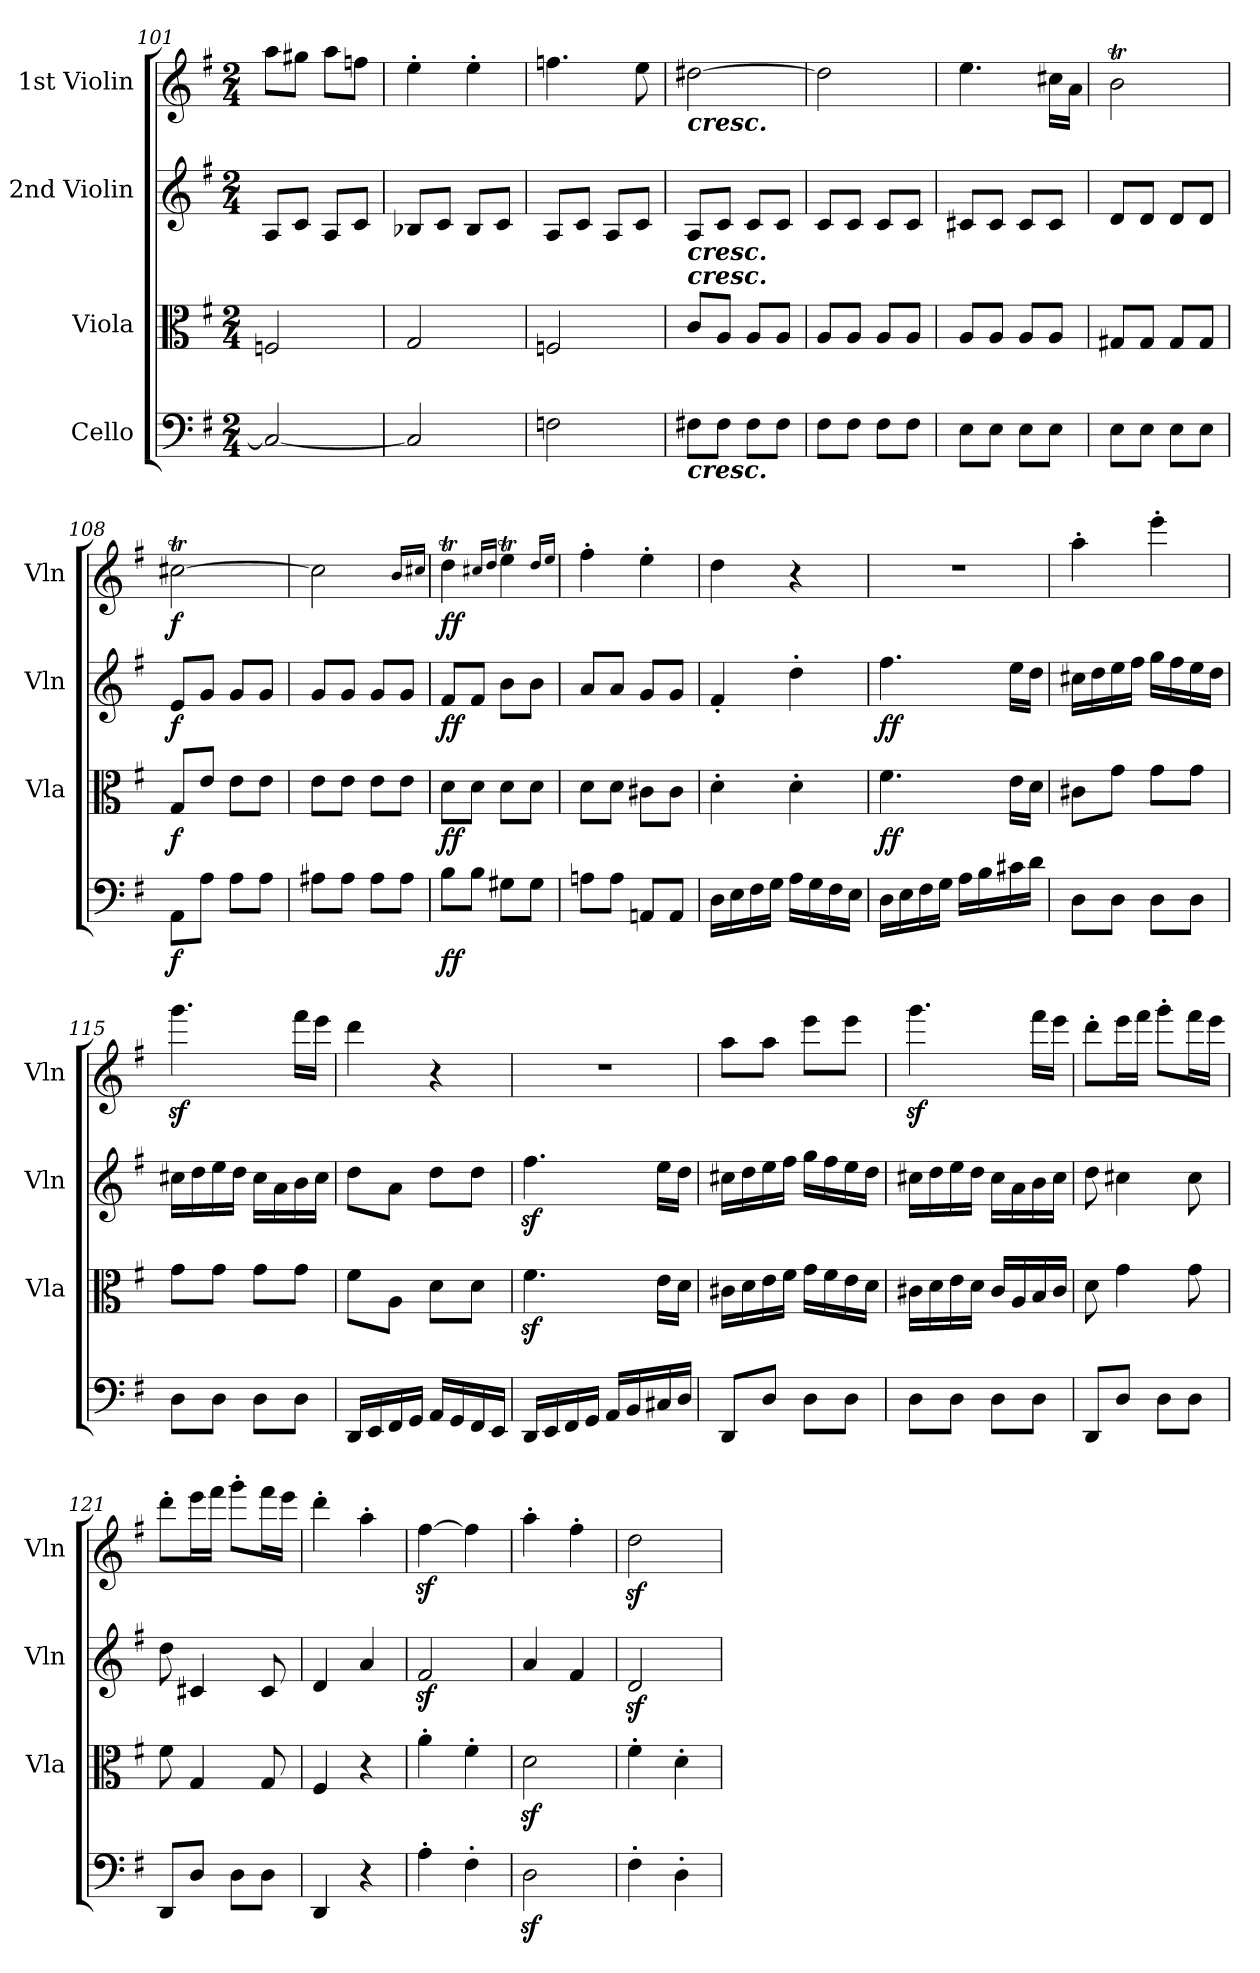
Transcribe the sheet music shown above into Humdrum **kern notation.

**kern	**dynam	**kern	**dynam	**kern	**dynam	**kern	**dynam
*part4	*part4	*part3	*part3	*part2	*part2	*part1	*part1
*staff4	*staff4	*staff3	*staff3	*staff2	*staff2	*staff1	*staff1
*I"Cello	*	*I"Viola	*	*I"2nd Violin	*	*I"1st Violin	*
*	*	*I'Vla	*	*I'Vln	*	*I'Vln	*
*clefF4	*	*clefC3	*	*clefG2	*	*clefG2	*
*k[f#]	*	*k[f#]	*	*k[f#]	*	*k[f#]	*
*G:	*	*G:	*	*G:	*	*G:	*
*M2/4	*	*M2/4	*	*M2/4	*	*M2/4	*
=101	=101	=101	=101	=101	=101	=101	=101
2C/_	.	2Fn/	.	8A/L	.	8aa\L	.
.	.	.	.	8c/J	.	8gg#X\J	.
.	.	.	.	8A/L	.	8aa\L	.
.	.	.	.	8c/J	.	8ffn\J	.
!!LO:PB:g=z
=102	=102	=102	=102	=102	=102	=102	=102
2C/]	.	2G/	.	8B-X/L	.	4ee'\	.
.	.	.	.	8c/J	.	.	.
.	.	.	.	8B-/L	.	4ee'\	.
.	.	.	.	8c/J	.	.	.
=103	=103	=103	=103	=103	=103	=103	=103
2Fn\	.	2Fn/	.	8A/L	.	4.ffn\	.
.	.	.	.	8c/J	.	.	.
.	.	.	.	8A/L	.	.	.
.	.	.	.	8c/J	.	8ee\	.
=104	=104	=104	=104	=104	=104	=104	=104
!	!	!	!	!	!	!LO:TX:b:Bi:t=cresc.	!
!	!	!	!	!LO:TX:b:Bi:t=cresc.	!	!	!
!	!	!LO:TX:a:Bi:t=cresc.	!	!	!	!	!
!LO:TX:b:Bi:t=cresc.	!	!	!	!	!	!	!
8F#X\L	.	8c/L	.	8A/L	.	[2dd#X\	.
8F#\J	.	8A/J	.	8c/J	.	.	.
8F#\L	.	8A/L	.	8c/L	.	.	.
8F#\J	.	8A/J	.	8c/J	.	.	.
=105	=105	=105	=105	=105	=105	=105	=105
8F#\L	.	8A/L	.	8c/L	.	2dd#\]	.
8F#\J	.	8A/J	.	8c/J	.	.	.
8F#\L	.	8A/L	.	8c/L	.	.	.
8F#\J	.	8A/J	.	8c/J	.	.	.
=106	=106	=106	=106	=106	=106	=106	=106
8E\L	.	8A/L	.	8c#X/L	.	4.ee\	.
8E\J	.	8A/J	.	8c#/J	.	.	.
8E\L	.	8A/L	.	8c#/L	.	.	.
8E\J	.	8A/J	.	8c#/J	.	16cc#X\LL	.
.	.	.	.	.	.	16a\JJ	.
=107	=107	=107	=107	=107	=107	=107	=107
8E\L	.	8G#X/L	.	8d/L	.	2bt\	.
8E\J	.	8G#/J	.	8d/J	.	.	.
8E\L	.	8G#/L	.	8d/L	.	.	.
8E\J	.	8G#/J	.	8d/J	.	.	.
!!LO:LB:g=z
=108	=108	=108	=108	=108	=108	=108	=108
!	!LO:DY:b	!	!LO:DY:b	!	!LO:DY:b	!	!LO:DY:b
8AA\L	f	8G/L	f	8e/L	f	[2cc#Xt\	f
8A\J	.	8e/J	.	8g/J	.	.	.
8A\L	.	8e\L	.	8g/L	.	.	.
8A\J	.	8e\J	.	8g/J	.	.	.
=109	=109	=109	=109	=109	=109	=109	=109
8A#X\L	.	8e\L	.	8g/L	.	2cc#\]	.
8A#\J	.	8e\J	.	8g/J	.	.	.
8A#\L	.	8e\L	.	8g/L	.	.	.
8A#\J	.	8e\J	.	8g/J	.	.	.
.	.	.	.	.	.	16qb/LL	.
.	.	.	.	.	.	16qcc#X/JJ	.
=110	=110	=110	=110	=110	=110	=110	=110
!	!LO:DY:b	!	!LO:DY:b	!	!LO:DY:b	!	!LO:DY:b
8B\L	ff	8d\L	ff	8f#/L	ff	4ddT\	ff
8B\J	.	8d\J	.	8f#/J	.	.	.
.	.	.	.	.	.	16qcc#X/LL	.
.	.	.	.	.	.	16qdd/JJ	.
8G#X\L	.	8d\L	.	8b\L	.	4eeT\	.
8G#\J	.	8d\J	.	8b\J	.	.	.
.	.	.	.	.	.	16qdd/LL	.
.	.	.	.	.	.	16qee/JJ	.
=111	=111	=111	=111	=111	=111	=111	=111
8An\L	.	8d\L	.	8a/L	.	4ff#'\	.
8A\J	.	8d\J	.	8a/J	.	.	.
8AAn/L	.	8c#X\L	.	8g/L	.	4ee'\	.
8AA/J	.	8c#\J	.	8g/J	.	.	.
=112	=112	=112	=112	=112	=112	=112	=112
16D\LL	.	4d'\	.	4f#'/	.	4dd\	.
16E\	.	.	.	.	.	.	.
16F#\	.	.	.	.	.	.	.
16G\JJ	.	.	.	.	.	.	.
16A\LL	.	4d'\	.	4dd'\	.	4r	.
16G\	.	.	.	.	.	.	.
16F#\	.	.	.	.	.	.	.
16E\JJ	.	.	.	.	.	.	.
=113	=113	=113	=113	=113	=113	=113	=113
!	!	!	!LO:DY:b	!	!LO:DY:b	!	!
16D\LL	.	4.f#\	ff	4.ff#\	ff	2r	.
16E\	.	.	.	.	.	.	.
16F#\	.	.	.	.	.	.	.
16G\JJ	.	.	.	.	.	.	.
16A\LL	.	.	.	.	.	.	.
16B\	.	.	.	.	.	.	.
16c#X\	.	16e\LL	.	16ee\LL	.	.	.
16d\JJ	.	16d\JJ	.	16dd\JJ	.	.	.
!!LO:PB:g=z
=114	=114	=114	=114	=114	=114	=114	=114
8D\L	.	8c#X\L	.	16cc#X\LL	.	4aa'\	.
.	.	.	.	16dd\	.	.	.
8D\J	.	8g\J	.	16ee\	.	.	.
.	.	.	.	16ff#\JJ	.	.	.
8D\L	.	8g\L	.	16gg\LL	.	4eee'\	.
.	.	.	.	16ff#\	.	.	.
8D\J	.	8g\J	.	16ee\	.	.	.
.	.	.	.	16dd\JJ	.	.	.
=115	=115	=115	=115	=115	=115	=115	=115
8D\L	.	8g\L	.	16cc#X\LL	.	4.gggz<\	.
.	.	.	.	16dd\	.	.	.
8D\J	.	8g\J	.	16ee\	.	.	.
.	.	.	.	16dd\JJ	.	.	.
8D\L	.	8g\L	.	16cc#\LL	.	.	.
.	.	.	.	16a\	.	.	.
8D\J	.	8g\J	.	16b\	.	16fff#\LL	.
.	.	.	.	16cc#\JJ	.	16eee\JJ	.
=116	=116	=116	=116	=116	=116	=116	=116
16DD/LL	.	8f#\L	.	8dd\L	.	4ddd\	.
16EE/	.	.	.	.	.	.	.
16FF#/	.	8A\J	.	8a\J	.	.	.
16GG/JJ	.	.	.	.	.	.	.
16AA/LL	.	8d\L	.	8dd\L	.	4r	.
16GG/	.	.	.	.	.	.	.
16FF#/	.	8d\J	.	8dd\J	.	.	.
16EE/JJ	.	.	.	.	.	.	.
=117	=117	=117	=117	=117	=117	=117	=117
16DD/LL	.	4.f#z<\	.	4.ff#z<\	.	2r	.
16EE/	.	.	.	.	.	.	.
16FF#/	.	.	.	.	.	.	.
16GG/JJ	.	.	.	.	.	.	.
16AA/LL	.	.	.	.	.	.	.
16BB/	.	.	.	.	.	.	.
16C#X/	.	16e\LL	.	16ee\LL	.	.	.
16D/JJ	.	16d\JJ	.	16dd\JJ	.	.	.
!!LO:LB:g=z
=118	=118	=118	=118	=118	=118	=118	=118
8DD/L	.	16c#X\LL	.	16cc#X\LL	.	8aa\L	.
.	.	16d\	.	16dd\	.	.	.
8D/J	.	16e\	.	16ee\	.	8aa\J	.
.	.	16f#\JJ	.	16ff#\JJ	.	.	.
8D\L	.	16g\LL	.	16gg\LL	.	8eee\L	.
.	.	16f#\	.	16ff#\	.	.	.
8D\J	.	16e\	.	16ee\	.	8eee\J	.
.	.	16d\JJ	.	16dd\JJ	.	.	.
!!LO:PB:g=z
=119	=119	=119	=119	=119	=119	=119	=119
8D\L	.	16c#X\LL	.	16cc#X\LL	.	4.gggz<\	.
.	.	16d\	.	16dd\	.	.	.
8D\J	.	16e\	.	16ee\	.	.	.
.	.	16d\JJ	.	16dd\JJ	.	.	.
8D\L	.	16c#/LL	.	16cc#\LL	.	.	.
.	.	16A/	.	16a\	.	.	.
8D\J	.	16B/	.	16b\	.	16fff#\LL	.
.	.	16c#/JJ	.	16cc#\JJ	.	16eee\JJ	.
=120	=120	=120	=120	=120	=120	=120	=120
8DD/L	.	8d\	.	8dd\	.	8ddd'\L	.
8D/J	.	4g\	.	4cc#X\	.	16eee\L	.
.	.	.	.	.	.	16fff#\JJ	.
8D\L	.	.	.	.	.	8ggg'\L	.
8D\J	.	8g\	.	8cc#\	.	16fff#\L	.
.	.	.	.	.	.	16eee\JJ	.
=121	=121	=121	=121	=121	=121	=121	=121
8DD/L	.	8f#\	.	8dd\	.	8ddd'\L	.
8D/J	.	4G/	.	4c#X/	.	16eee\L	.
.	.	.	.	.	.	16fff#\JJ	.
8D\L	.	.	.	.	.	8ggg'\L	.
8D\J	.	8G/	.	8c#/	.	16fff#\L	.
.	.	.	.	.	.	16eee\JJ	.
=122	=122	=122	=122	=122	=122	=122	=122
4DD/	.	4F#/	.	4d/	.	4ddd'\	.
4r	.	4r	.	4a/	.	4aa'\	.
=123	=123	=123	=123	=123	=123	=123	=123
4A'\	.	4a'\	.	2f#z</	.	[4ff#z<\	.
4F#'\	.	4f#'\	.	.	.	4ff#\]	.
!!LO:LB:g=z
=124	=124	=124	=124	=124	=124	=124	=124
2Dz<\	.	2dz<\	.	4a/	.	4aa'\	.
.	.	.	.	4f#/	.	4ff#'\	.
=125	=125	=125	=125	=125	=125	=125	=125
4F#'\	.	4f#'\	.	2dz</	.	2ddz<\	.
4D'\	.	4d'\	.	.	.	.	.
=	=	=	=	=	=	=	=
*-	*-	*-	*-	*-	*-	*-	*-
